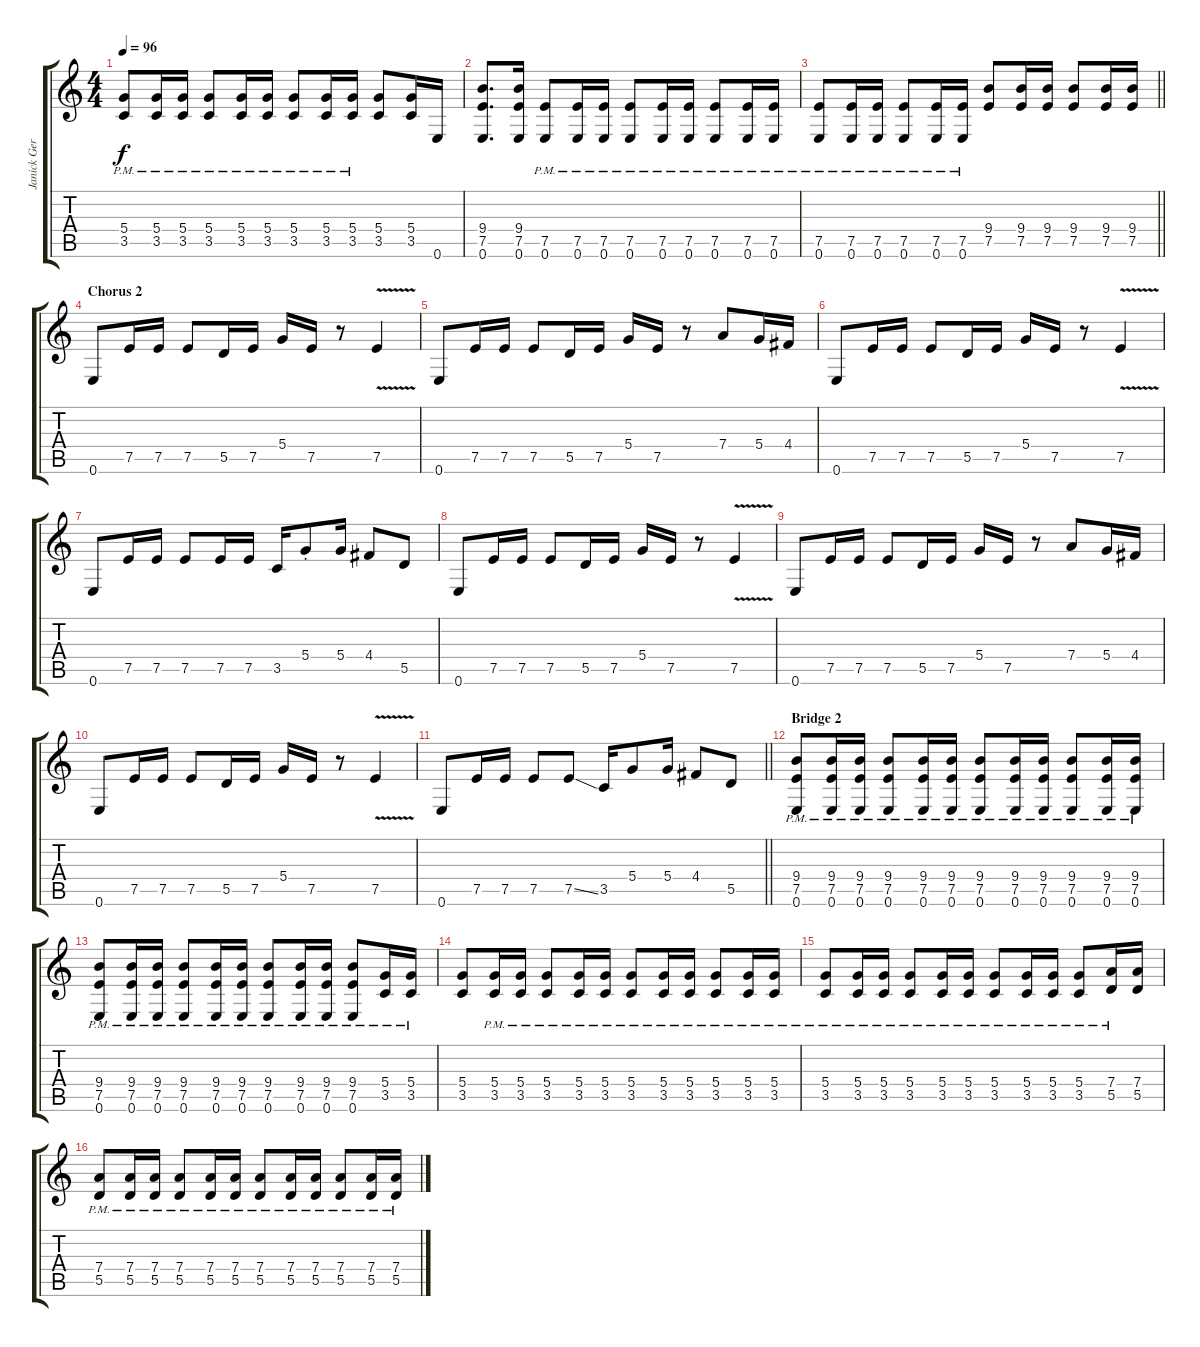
\track ("Janick Gers" "Janick Ger") {instrument distortionguitar}
\staff {score tabs}
\tuning (E4 B3 G3 D3 A2 E2) {hide}
\ts (4 4)
\tempo 96
\clef g2
\ks c
(5.4{pm} 3.5{pm}).8{dy f} (5.4{pm} 3.5{pm}).16 (5.4{pm} 3.5{pm}).16 (5.4{pm} 3.5{pm}).8 (5.4{pm} 3.5{pm}).16 (5.4{pm} 3.5{pm}).16 (5.4{pm} 3.5{pm}).8 (5.4{pm} 3.5{pm}).16 (5.4{pm} 3.5{pm}).16 (5.4 3.5).8 (5.4 3.5).16 0.6.16 |
(9.4 7.5 0.6).8{d} (9.4 7.5 0.6).16 (7.5{pm} 0.6{pm}).8 (7.5{pm} 0.6{pm}).16 (7.5{pm} 0.6{pm}).16 (7.5{pm} 0.6{pm}).8 (7.5{pm} 0.6{pm}).16 (7.5{pm} 0.6{pm}).16 (7.5{pm} 0.6{pm}).8 (7.5{pm} 0.6{pm}).16 (7.5{pm} 0.6{pm}).16 |
\barLineRight lightlight
(7.5{pm} 0.6{pm}).8 (7.5{pm} 0.6{pm}).16 (7.5{pm} 0.6{pm}).16 (7.5{pm} 0.6{pm}).8 (7.5{pm} 0.6{pm}).16 (7.5{pm} 0.6{pm}).16 (9.4 7.5).8 (9.4 7.5).16 (9.4 7.5).16 (9.4 7.5).8 (9.4 7.5).16 (9.4 7.5).16 |
\section ("" "Chorus 2")
0.6.8 7.5.16 7.5.16 7.5.8 5.5.16 7.5.16 5.4.16 7.5.16 r.8 7.5{v}.4 |
0.6.8 7.5.16 7.5.16 7.5.8 5.5.16 7.5.16 5.4.16 7.5.16 r.8 7.4.8 5.4.16 4.4.16 |
0.6.8 7.5.16 7.5.16 7.5.8 5.5.16 7.5.16 5.4.16 7.5.16 r.8 7.5{v}.4 |
0.6.8 7.5.16 7.5.16 7.5.8 7.5.16 7.5.16 3.5.16 5.4{st}.8 5.4.16 4.4.8 5.5.8 |
0.6.8 7.5.16 7.5.16 7.5.8 5.5.16 7.5.16 5.4.16 7.5.16 r.8 7.5{v}.4 |
0.6.8 7.5.16 7.5.16 7.5.8 5.5.16 7.5.16 5.4.16 7.5.16 r.8 7.4.8 5.4.16 4.4.16 |
0.6.8 7.5.16 7.5.16 7.5.8 5.5.16 7.5.16 5.4.16 7.5.16 r.8 7.5{v}.4 |
\barLineRight lightlight
0.6.8 7.5.16 7.5.16 7.5.8 7.5{ss}.8 3.5.16 5.4.8 5.4.16 4.4.8 5.5.8 |
\section ("" "Bridge 2")
(9.4{pm} 7.5{pm} 0.6{pm}).8 (9.4{pm} 7.5{pm} 0.6{pm}).16 (9.4{pm} 7.5{pm} 0.6{pm}).16 (9.4{pm} 7.5{pm} 0.6{pm}).8 (9.4{pm} 7.5{pm} 0.6{pm}).16 (9.4{pm} 7.5{pm} 0.6{pm}).16 (9.4{pm} 7.5{pm} 0.6{pm}).8 (9.4{pm} 7.5{pm} 0.6{pm}).16 (9.4{pm} 7.5{pm} 0.6{pm}).16 (9.4{pm} 7.5{pm} 0.6{pm}).8 (9.4{pm} 7.5{pm} 0.6{pm}).16 (9.4{pm} 7.5{pm} 0.6{pm}).16 |
(9.4{pm} 7.5{pm} 0.6{pm}).8 (9.4{pm} 7.5{pm} 0.6{pm}).16 (9.4{pm} 7.5{pm} 0.6{pm}).16 (9.4{pm} 7.5{pm} 0.6{pm}).8 (9.4{pm} 7.5{pm} 0.6{pm}).16 (9.4{pm} 7.5{pm} 0.6{pm}).16 (9.4{pm} 7.5{pm} 0.6{pm}).8 (9.4{pm} 7.5{pm} 0.6{pm}).16 (9.4{pm} 7.5{pm} 0.6{pm}).16 (9.4{pm} 7.5{pm} 0.6{pm}).8 (5.4{pm} 3.5{pm}).16 (5.4{pm} 3.5{pm}).16 |
(5.4 3.5).8 (5.4{pm} 3.5{pm}).16 (5.4{pm} 3.5{pm}).16 (5.4{pm} 3.5{pm}).8 (5.4{pm} 3.5{pm}).16 (5.4{pm} 3.5{pm}).16 (5.4{pm} 3.5{pm}).8 (5.4{pm} 3.5{pm}).16 (5.4{pm} 3.5{pm}).16 (5.4{pm} 3.5{pm}).8 (5.4{pm} 3.5{pm}).16 (5.4{pm} 3.5{pm}).16 |
(5.4{pm} 3.5{pm}).8 (5.4{pm} 3.5{pm}).16 (5.4{pm} 3.5{pm}).16 (5.4{pm} 3.5{pm}).8 (5.4{pm} 3.5{pm}).16 (5.4{pm} 3.5{pm}).16 (5.4{pm} 3.5{pm}).8 (5.4{pm} 3.5{pm}).16 (5.4{pm} 3.5{pm}).16 (5.4{pm} 3.5{pm}).8 (7.4{pm} 5.5{pm}).16 (7.4 5.5).16 |
(7.4{pm} 5.5{pm}).8 (7.4{pm} 5.5{pm}).16 (7.4{pm} 5.5{pm}).16 (7.4{pm} 5.5{pm}).8 (7.4{pm} 5.5{pm}).16 (7.4{pm} 5.5{pm}).16 (7.4{pm} 5.5{pm}).8 (7.4{pm} 5.5{pm}).16 (7.4{pm} 5.5{pm}).16 (7.4{pm} 5.5{pm}).8 (7.4{pm} 5.5{pm}).16 (7.4{pm} 5.5{pm}).16
